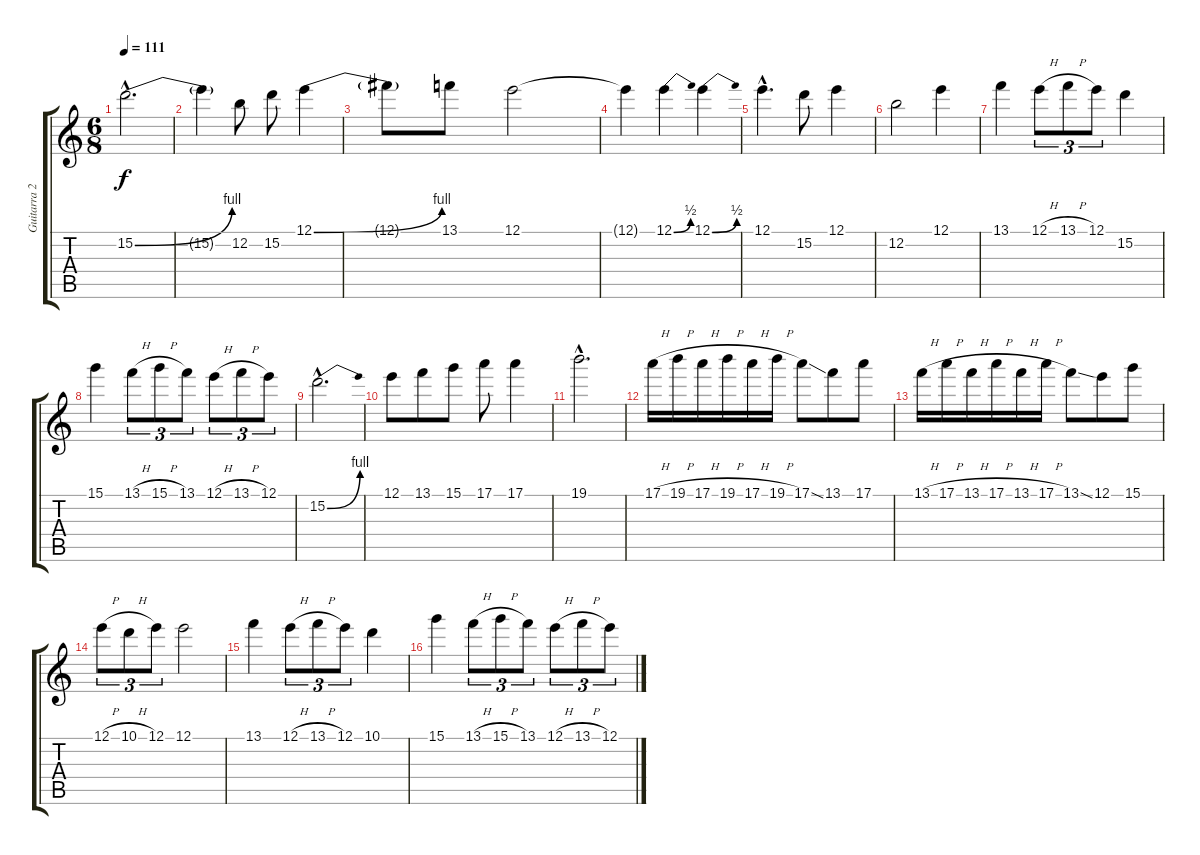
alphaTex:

\track ("Guitarra 2/ solo" "Guitarra 2") {instrument distortionguitar}
\staff {score tabs}
\tuning (E4 B3 G3 D3 A2 E2) {hide}
\ts (6 8)
\tempo 111
\clef g2
\ks c
15.2{be (bend 0 0 60 4) hac}.2{d dy f} |
15.2{t}.4 12.2.8 15.2.8 12.1{be (bend 0 0 60 4)}.4 |
12.1{t}.8 13.1.8 12.1.2 |
12.1{t}.4 12.1{be (bend 0 0 60 2)}.4 12.1{be (bend 0 0 60 2)}.4 |
12.1{hac}.4{d} 15.2.8 12.1.4 |
12.2.2 12.1.4 |
13.1.4 12.1{h}.8{tu (3 2)} 13.1{h}.8{tu (3 2)} 12.1.8{tu (3 2)} 15.2.4 |
15.1.4 13.1{h}.8{tu (3 2)} 15.1{h}.8{tu (3 2)} 13.1.8{tu (3 2)} 12.1{h}.8{tu (3 2)} 13.1{h}.8{tu (3 2)} 12.1.8{tu (3 2)} |
15.2{be (bend 0 0 60 4) hac}.2{d} |
12.1.8 13.1.8 15.1.8 17.1.8 17.1.4 |
19.1{hac}.2{d} |
17.1{h}.16 19.1{h}.16 17.1{h}.16 19.1{h}.16 17.1{h}.16 19.1{h}.16 17.1{ss}.8 13.1.8 17.1.8 |
13.1{h}.16 17.1{h}.16 13.1{h}.16 17.1{h}.16 13.1{h}.16 17.1{h}.16 13.1{ss}.8 12.1.8 15.1.8 |
12.1{h}.8{tu (3 2)} 10.1{h}.8{tu (3 2)} 12.1.8{tu (3 2)} 12.1.2 |
13.1.4 12.1{h}.8{tu (3 2)} 13.1{h}.8{tu (3 2)} 12.1.8{tu (3 2)} 10.1.4 |
15.1.4 13.1{h}.8{tu (3 2)} 15.1{h}.8{tu (3 2)} 13.1.8{tu (3 2)} 12.1{h}.8{tu (3 2)} 13.1{h}.8{tu (3 2)} 12.1.8{tu (3 2)}
